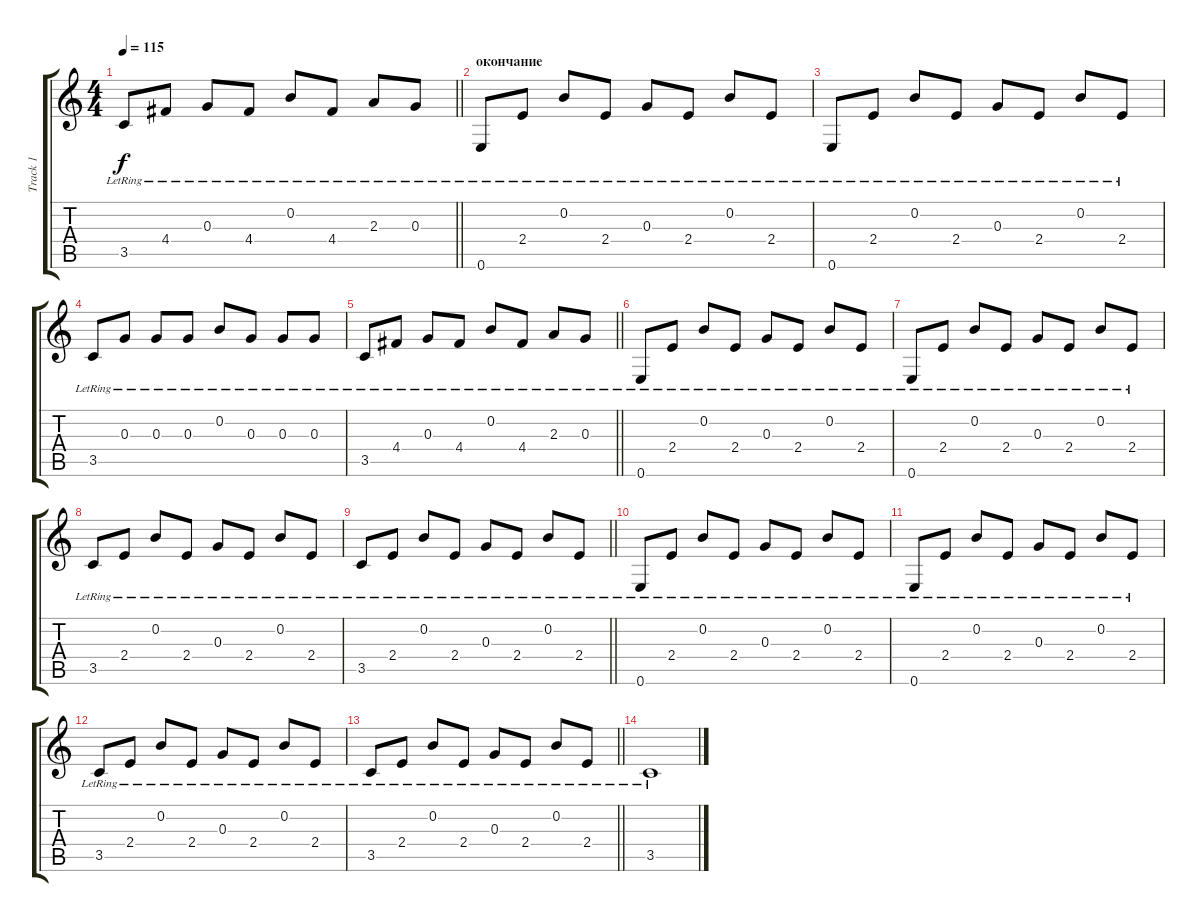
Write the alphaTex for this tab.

\track ("Track 1" "Track 1") {instrument acousticguitarsteel}
\staff {score tabs}
\tuning (E4 B3 G3 D3 A2 E2) {hide}
\ts (4 4)
\tempo 115
\clef g2
\barLineRight lightlight
\ks c
3.5{lr}.8{dy f} 4.4{lr}.8 0.3{lr}.8 4.4{lr}.8 0.2{lr}.8 4.4{lr}.8 2.3{lr}.8 0.3{lr}.8 |
\section ("" "окончание")
0.6{lr}.8 2.4{lr}.8 0.2{lr}.8 2.4{lr}.8 0.3{lr}.8 2.4{lr}.8 0.2{lr}.8 2.4{lr}.8 |
0.6{lr}.8 2.4{lr}.8 0.2{lr}.8 2.4{lr}.8 0.3{lr}.8 2.4{lr}.8 0.2{lr}.8 2.4{lr}.8 |
3.5{lr}.8 0.3{lr}.8 0.3{lr}.8 0.3{lr}.8 0.2{lr}.8 0.3{lr}.8 0.3{lr}.8 0.3{lr}.8 |
\barLineRight lightlight
3.5{lr}.8 4.4{lr}.8 0.3{lr}.8 4.4{lr}.8 0.2{lr}.8 4.4{lr}.8 2.3{lr}.8 0.3{lr}.8 |
0.6{lr}.8 2.4{lr}.8 0.2{lr}.8 2.4{lr}.8 0.3{lr}.8 2.4{lr}.8 0.2{lr}.8 2.4{lr}.8 |
0.6{lr}.8 2.4{lr}.8 0.2{lr}.8 2.4{lr}.8 0.3{lr}.8 2.4{lr}.8 0.2{lr}.8 2.4{lr}.8 |
3.5{lr}.8 2.4{lr}.8 0.2{lr}.8 2.4{lr}.8 0.3{lr}.8 2.4{lr}.8 0.2{lr}.8 2.4{lr}.8 |
\barLineRight lightlight
3.5{lr}.8 2.4{lr}.8 0.2{lr}.8 2.4{lr}.8 0.3{lr}.8 2.4{lr}.8 0.2{lr}.8 2.4{lr}.8 |
0.6{lr}.8 2.4{lr}.8 0.2{lr}.8 2.4{lr}.8 0.3{lr}.8 2.4{lr}.8 0.2{lr}.8 2.4{lr}.8 |
0.6{lr}.8 2.4{lr}.8 0.2{lr}.8 2.4{lr}.8 0.3{lr}.8 2.4{lr}.8 0.2{lr}.8 2.4{lr}.8 |
3.5{lr}.8 2.4{lr}.8 0.2{lr}.8 2.4{lr}.8 0.3{lr}.8 2.4{lr}.8 0.2{lr}.8 2.4{lr}.8 |
\barLineRight lightlight
3.5{lr}.8 2.4{lr}.8 0.2{lr}.8 2.4{lr}.8 0.3{lr}.8 2.4{lr}.8 0.2{lr}.8 2.4{lr}.8 |
3.5{lr}.1
